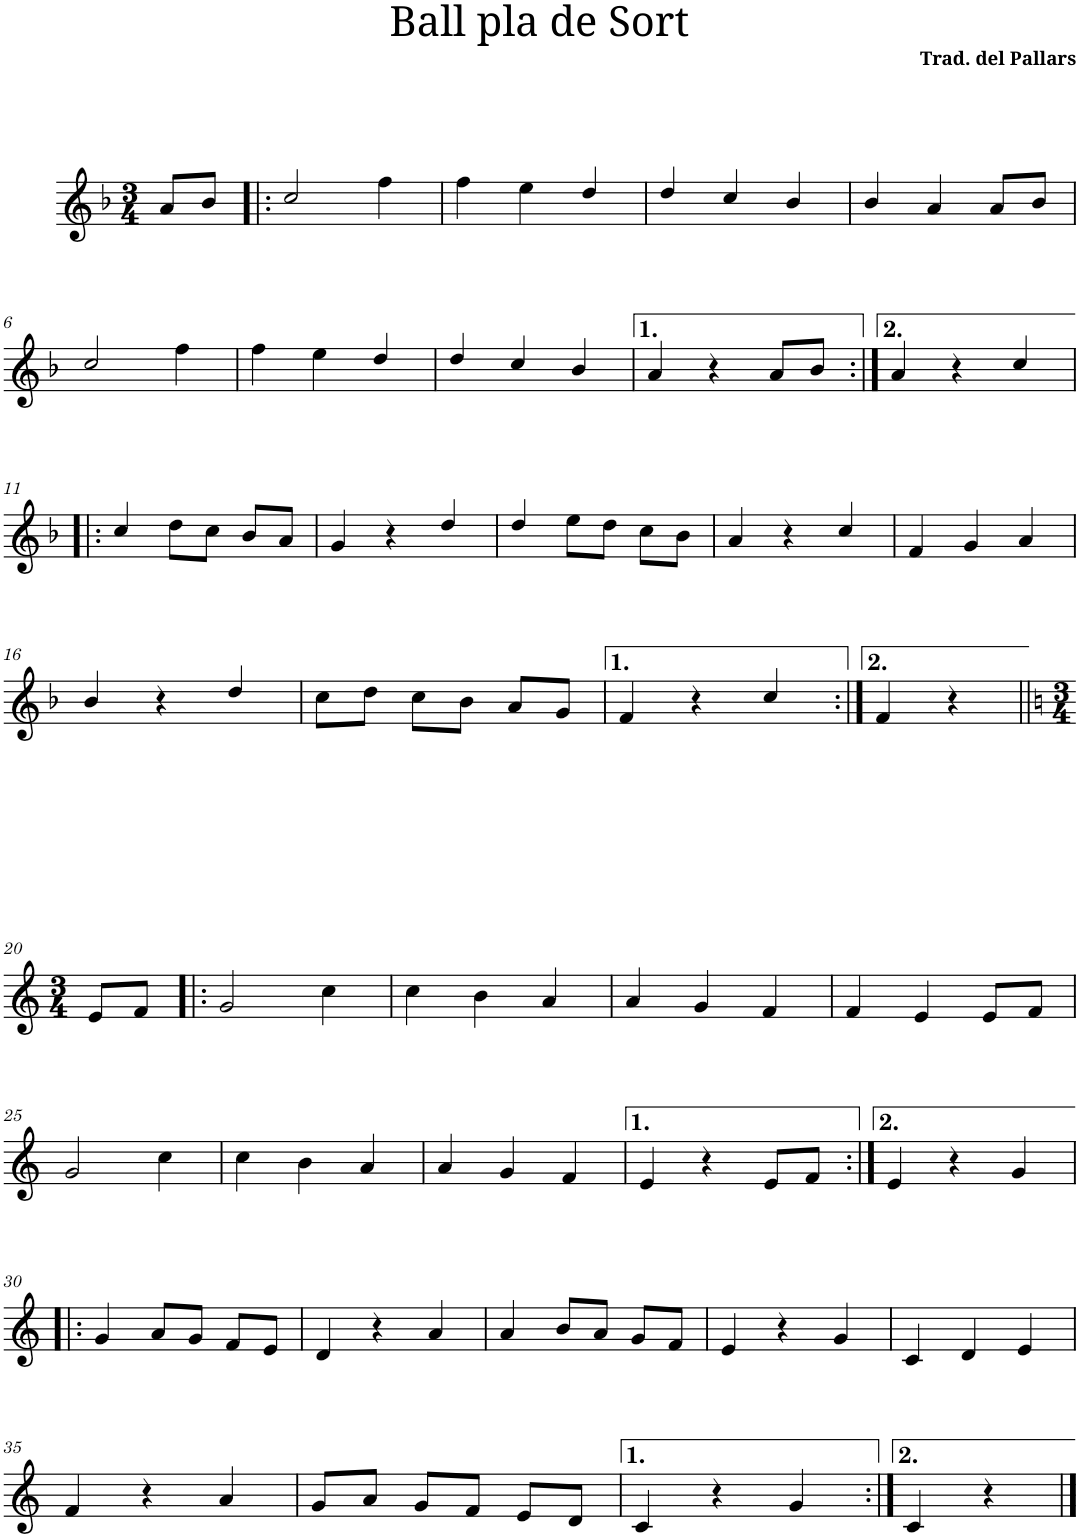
**kern
*part1
*staff1
*I"Voice
*I'V
*clefG2
*k[b-]
*M3/4
=1
8a/L
8b-/J
=2!|:
2cc/
4ff\
=3
4ff\
4ee\
4dd/
=4
4dd/
4cc/
4b-/
=5
4b-/
4a/
8a/L
8b-/J
!!LO:LB:g=z
=6
2cc/
4ff\
=7
4ff\
4ee\
4dd/
=8
4dd/
4cc/
4b-/
=9
4a/
4r
8a/L
8b-/J
=10:|!
4a/
4r
4cc/
!!LO:LB:g=z
=11!|:
4cc/
8dd\L
8cc\J
8b-/L
8a/J
=12
4g/
4r
4dd/
=13
4dd/
8ee\L
8dd\J
8cc\L
8b-\J
=14
4a/
4r
4cc/
=15
4f/
4g/
4a/
!!LO:LB:g=z
=16
4b-/
4r
4dd/
=17
8cc\L
8dd\J
8cc\L
8b-\J
8a/L
8g/J
=18
4f/
4r
4cc/
=19:|!
4f/
4r
!!LO:LB:g=z
=20||
*k[]
*M3/4
8e/L
8f/J
=21!|:
2g/
4cc\
=22
4cc\
4b\
4a/
=23
4a/
4g/
4f/
=24
4f/
4e/
8e/L
8f/J
!!LO:LB:g=z
=25
2g/
4cc\
=26
4cc\
4b\
4a/
=27
4a/
4g/
4f/
=28
4e/
4r
8e/L
8f/J
=29:|!
4e/
4r
4g/
!!LO:LB:g=z
=30!|:
4g/
8a/L
8g/J
8f/L
8e/J
=31
4d/
4r
4a/
=32
4a/
8b/L
8a/J
8g/L
8f/J
=33
4e/
4r
4g/
=34
4c/
4d/
4e/
!!LO:LB:g=z
=35
4f/
4r
4a/
=36
8g/L
8a/J
8g/L
8f/J
8e/L
8d/J
=37
4c/
4r
4g/
=38:|!
4c/
4r
==
*-
